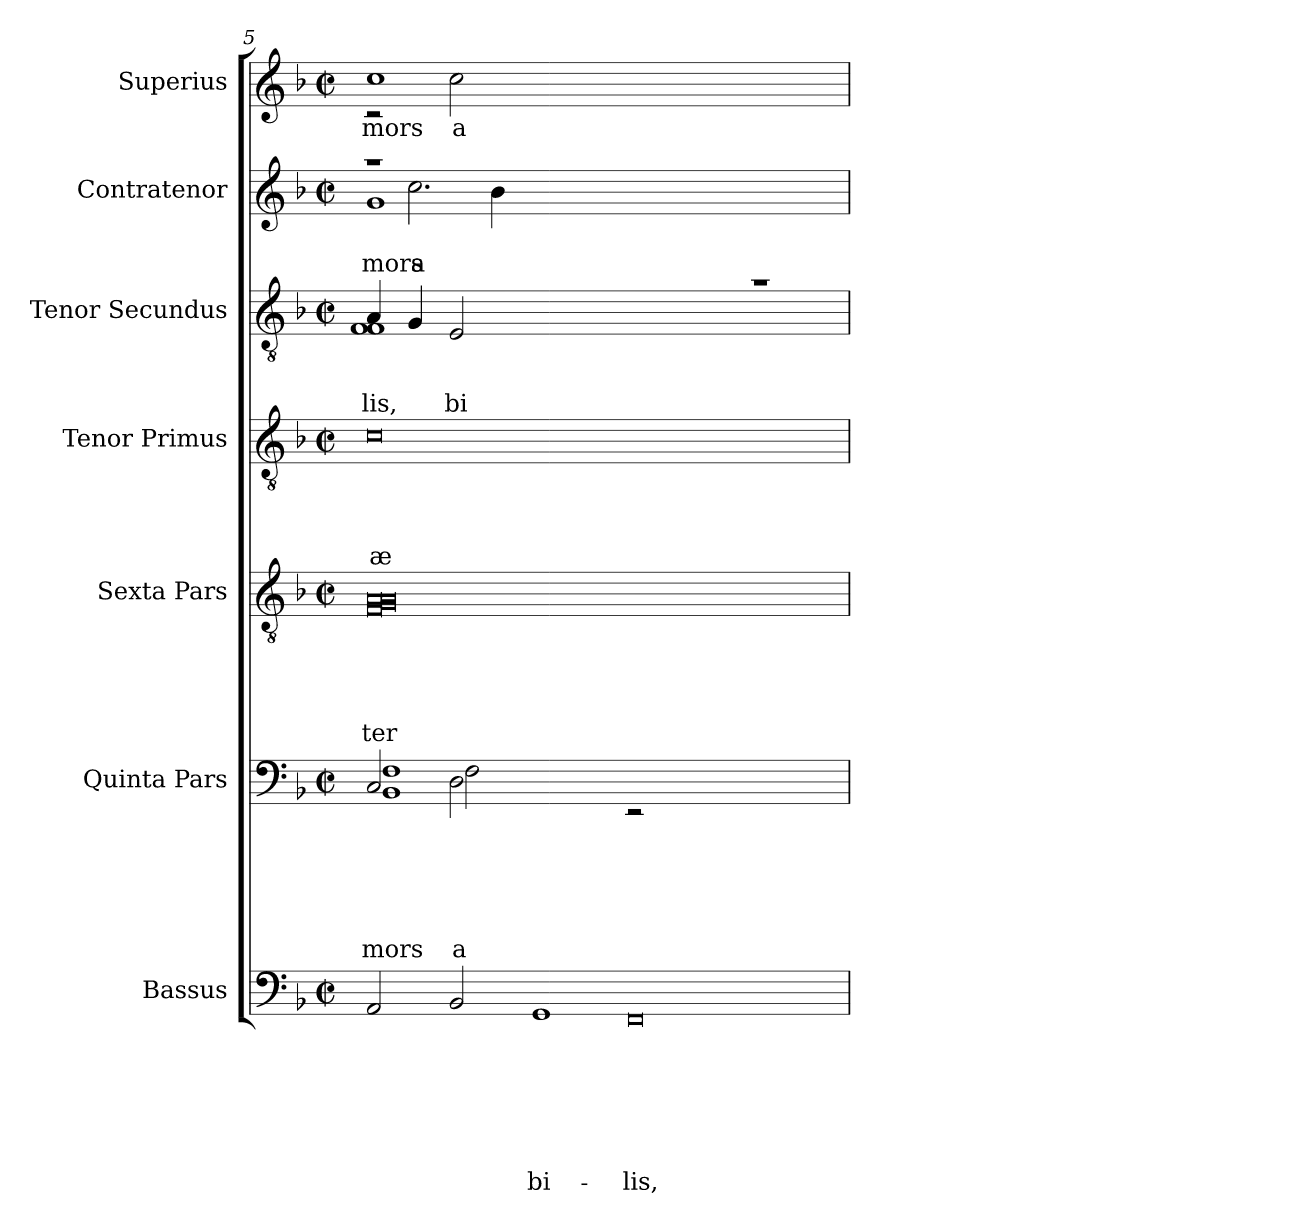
**kern	**text	**text	**text	**text	**text	**text	**text	**kern	**text	**text	**text	**text	**text	**text	**kern	**text	**text	**text	**text	**text	**kern	**text	**text	**text	**text	**kern	**text	**text	**text	**kern	**text	**text	**kern	**text
*part7	*part7	*part7	*part7	*part7	*part7	*part7	*part7	*part6	*part6	*part6	*part6	*part6	*part6	*part6	*part5	*part5	*part5	*part5	*part5	*part5	*part4	*part4	*part4	*part4	*part4	*part3	*part3	*part3	*part3	*part2	*part2	*part2	*part1	*part1
*staff7	*staff7	*staff7	*staff7	*staff7	*staff7	*staff7	*staff7	*staff6	*staff6	*staff6	*staff6	*staff6	*staff6	*staff6	*staff5	*staff5	*staff5	*staff5	*staff5	*staff5	*staff4	*staff4	*staff4	*staff4	*staff4	*staff3	*staff3	*staff3	*staff3	*staff2	*staff2	*staff2	*staff1	*staff1
*I"Bassus	*	*	*	*	*	*	*	*I"Quinta Pars	*	*	*	*	*	*	*I"Sexta Pars	*	*	*	*	*	*I"Tenor Primus	*	*	*	*	*I"Tenor Secundus	*	*	*	*I"Contratenor	*	*	*I"Superius	*
*clefF4	*	*	*	*	*	*	*	*clefF4	*	*	*	*	*	*	*clefGv2	*	*	*	*	*	*clefGv2	*	*	*	*	*clefGv2	*	*	*	*clefG2	*	*	*clefG2	*
*k[b-]	*	*	*	*	*	*	*	*k[b-]	*	*	*	*	*	*	*k[b-]	*	*	*	*	*	*k[b-]	*	*	*	*	*k[b-]	*	*	*	*k[b-]	*	*	*k[b-]	*
*F:	*	*	*	*	*	*	*	*F:	*	*	*	*	*	*	*F:	*	*	*	*	*	*F:	*	*	*	*	*F:	*	*	*	*F:	*	*	*F:	*
*M2/2	*	*	*	*	*	*	*	*M2/2	*	*	*	*	*	*	*M2/2	*	*	*	*	*	*M2/2	*	*	*	*	*M2/2	*	*	*	*M2/2	*	*	*M2/2	*
*met(c|)	*	*	*	*	*	*	*	*met(c|)	*	*	*	*	*	*	*met(c|)	*	*	*	*	*	*met(c|)	*	*	*	*	*met(c|)	*	*	*	*met(c|)	*	*	*met(c|)	*
=5	=5	=5	=5	=5	=5	=5	=5	=5	=5	=5	=5	=5	=5	=5	=5	=5	=5	=5	=5	=5	=5	=5	=5	=5	=5	=5	=5	=5	=5	=5	=5	=5	=5	=5
*	*	*	*	*	*	*	*	*^	*	*	*	*	*	*	*	*	*	*	*	*	*	*	*	*	*	*	*	*	*	*	*	*	*	*
!	!	!	!	!	!	!	!	!	!	!	!	!	!	!	!LO:LY:b	!	!	!	!	!	!LO:LY:b	!	!	!	!	!LO:LY:b:rj	!	!	!	!LO:LY:b	!	!	!LO:LY:b	!	!LO:LY:b
*	*	*	*	*	*	*	*	*	*^	*	*	*	*	*	*	*	*	*	*	*	*	*	*	*	*	*	*^	*	*	*	*^	*	*	*^	*
*	*	*	*	*	*	*	*	*	*	*	*	*	*	*	*	*	*	*	*	*	*	*	*	*	*	*	*	*	*	*	*	*	*	*^	*	*	*	*	*
*	*	*	*	*	*	*	*	*	*	*	*	*	*	*	*	*	*	*	*	*	*	*	*	*	*	*	*	*	*	*	*	*	*	*	*^	*	*	*	*	*
2AA/	.	.	.	.	.	.	.	2C/	1BB- 1F	2ryy	.	.	.	.	.	mors	0F 0G 0A 0A	.	.	.	.	-ter-	0c	.	.	.	æ-	4A/	1F 1F	.	.	-lis,	1raa	1g	4ryy	2.ryy	.	mors	1cc	2rc	mors
!	!	!	!	!	!	!	!	!	!	!	!	!	!	!	!	!	!	!	!	!	!	!	!	!	!	!	!	!	!	!	!	!	!	!	!	!	!	!LO:LY:b	!	!	!
.	.	.	.	.	.	.	.	.	.	.	.	.	.	.	.	.	.	.	.	.	.	.	.	.	.	.	.	4G/	.	.	.	.	.	.	2.cc\	.	.	a-	.	.	.
!	!	!	!	!	!	!	!	!	!	!	!	!	!	!	!	!LO:LY:b	!	!	!	!	!	!	!	!	!	!	!	!	!	!	!	!	!	!	!	!	!	!	!	!	!
!	!	!	!	!	!	!	!	!	!	!	!	!	!	!	!	!LO:LY:b	!	!	!	!	!	!	!	!	!	!	!	!	!	!	!	!LO:LY:b	!	!	!	!	!	!	!	!	!LO:LY:b
2BB-/	.	.	.	.	.	.	.	2D\	.	2F\	.	.	.	.	.	a-	.	.	.	.	.	.	.	.	.	.	.	2E/	.	.	.	-bi-	.	.	.	.	.	.	.	2cc\	a-
.	.	.	.	.	.	.	.	.	.	.	.	.	.	.	.	.	.	.	.	.	.	.	.	.	.	.	.	.	.	.	.	.	.	.	.	4b-\	.	.	.	.	.
!	!	!	!	!	!	!	!LO:LY:b	!	!	!	!	!	!	!	!	!	!	!	!	!	!	!	!	!	!	!	!	!	!	!	!	!	!	!	!	!	!	!	!	!	!
1GG	.	.	.	.	.	.	-bi-	1.ryy	1ryy	1.ryy	.	.	.	.	.	.	.	.	.	.	.	.	.	.	.	.	.	0ryy	0.ryy	.	.	.	0.ryy	0.ryy	0.ryy	0.ryy	.	.	0.ryy	0.ryy	.
!	!	!	!	!	!	!	!LO:LY:b	!	!	!	!	!	!	!	!	!	!	!	!	!	!	!	!	!	!	!	!	!	!	!	!	!	!	!	!	!	!	!	!	!	!
0FF	.	.	.	.	.	.	-lis,	.	2rEE	.	.	.	.	.	.	.	0ryy	.	.	.	.	.	0ryy	.	.	.	.	.	.	.	.	.	.	.	.	.	.	.	.	.	.
.	.	.	.	.	.	.	.	1.ryy	1.ryy	1.ryy	.	.	.	.	.	.	.	.	.	.	.	.	.	.	.	.	.	.	.	.	.	.	.	.	.	.	.	.	.	.	.
.	.	.	.	.	.	.	.	.	.	.	.	.	.	.	.	.	.	.	.	.	.	.	.	.	.	.	.	1ra	.	.	.	.	.	.	.	.	.	.	.	.	.
*	*	*	*	*	*	*	*	*	*	*	*	*	*	*	*	*	*	*	*	*	*	*	*	*	*	*	*	*v	*v	*	*	*	*	*	*	*	*	*	*v	*v	*
*	*	*	*	*	*	*	*	*v	*v	*v	*	*	*	*	*	*	*	*	*	*	*	*	*	*	*	*	*	*	*	*	*	*v	*v	*v	*v	*	*	*	*
=	=	=	=	=	=	=	=	=	=	=	=	=	=	=	=	=	=	=	=	=	=	=	=	=	=	=	=	=	=	=	=	=	=	=
*-	*-	*-	*-	*-	*-	*-	*-	*-	*-	*-	*-	*-	*-	*-	*-	*-	*-	*-	*-	*-	*-	*-	*-	*-	*-	*-	*-	*-	*-	*-	*-	*-	*-	*-
